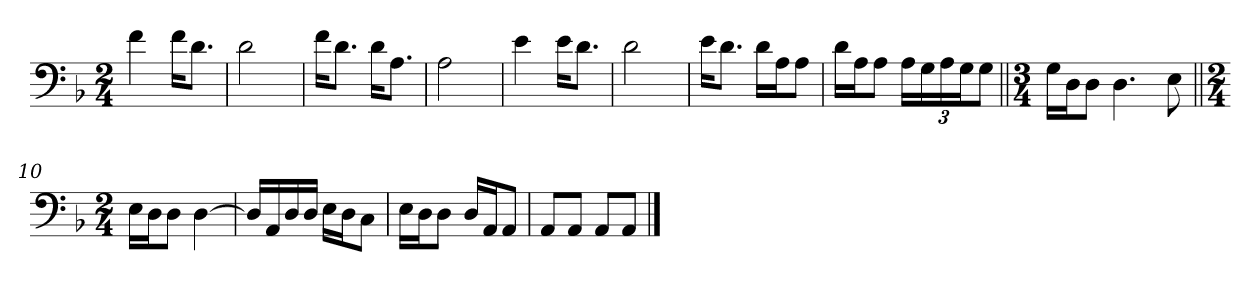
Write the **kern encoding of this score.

**kern
*part1
*staff1
*clefF4
*k[b-]
*F:
*M2/4
*MM58
=1
4f\
16f\KL
8.d\J
=2
2d\
=3
16f\KL
8.d\J
16d\KL
8.A\J
=4
2A\
=5
4e\
16e\KL
8.d\J
=6
2d\
=7
16e\KL
8.d\J
16d\LL
16A\J
8A\J
=8
16d\LL
16A\J
8A\J
*Xbrackettup
24A\LL
24G\
24A\
24G\J
12G\J
=9||
*M3/4
16G\LL
16D\J
8D\J
4.D\
8E\
!!LO:LB:g=z
=10||
*M2/4
16E\LL
16D\J
8D\J
[4D\
=11
16D/LL]
16AA/
16D/
16D/JJ
16E\LL
16D\J
8C\J
=12
16E\LL
16D\J
8D\J
16D/LL
16AA/J
8AA/J
=13
8AA/L
8AA/J
8AA/L
8AA/J
==
*-
